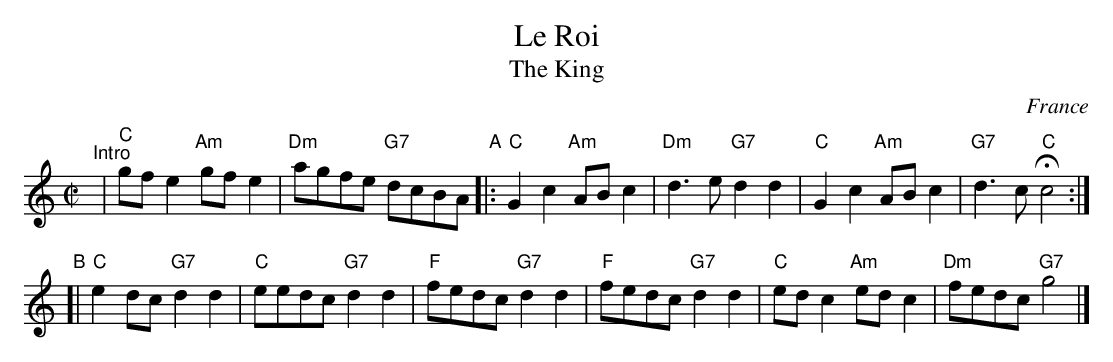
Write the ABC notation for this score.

X:1
T: Le Roi
T: The King
O: France
M: C|
L: 1/8
K: C
"^Intro"\
| "C"gfe2 "Am"gfe2 | "Dm"agfe "G7"dcBA \
"A"\
|: "C"G2c2 "Am"ABc2 | "Dm"d3e "G7"d2d2 | "C"G2c2 "Am"ABc2 | "G7"d3c "C"Hc4 :|
"B"\
[| "C"e2dc "G7"d2d2 | "C"eedc "G7"d2d2 | "F"fedc "G7"d2d2 | "F"fedc "G7"d2d2 | "C"edc2 "Am"edc2 | "Dm"fedc "G7"g4 |]
